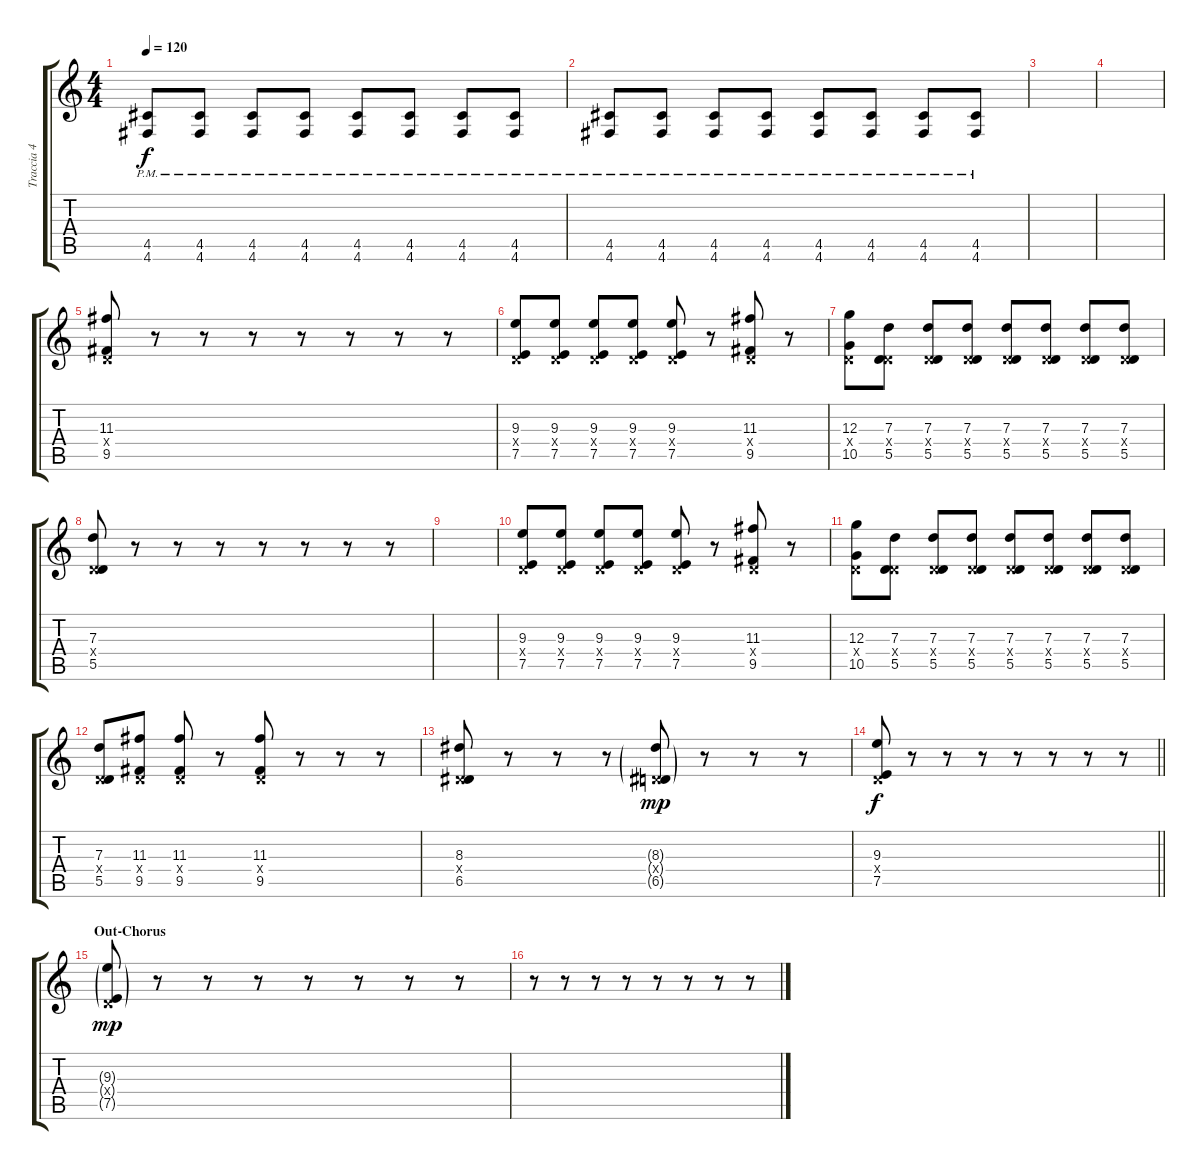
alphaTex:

\track ("Traccia 4" "Traccia 4") {instrument distortionguitar}
\staff {score tabs}
\tuning (E4 B3 G3 D3 A2 D2) {hide}
\ts (4 4)
\tempo 120
\clef g2
\ks c
(4.5{pm} 4.6).8{dy f} (4.5{pm} 4.6).8 (4.5{pm} 4.6).8 (4.5{pm} 4.6).8 (4.5{pm} 4.6).8 (4.5{pm} 4.6).8 (4.5{pm} 4.6).8 (4.5{pm} 4.6).8 |
(4.5{pm} 4.6).8 (4.5{pm} 4.6).8 (4.5{pm} 4.6).8 (4.5{pm} 4.6).8 (4.5{pm} 4.6).8 (4.5{pm} 4.6).8 (4.5{pm} 4.6).8 (4.5{pm} 4.6).8 |
|
|
(11.3 0.4{x} 9.5).8 r.8 r.8 r.8 r.8 r.8 r.8 r.8 |
(9.3 0.4{x} 7.5).8 (9.3 0.4{x} 7.5).8 (9.3 0.4{x} 7.5).8 (9.3 0.4{x} 7.5).8 (9.3 0.4{x} 7.5).8 r.8 (11.3 0.4{x} 9.5).8 r.8 |
(12.3 0.4{x} 10.5).8 (7.3 0.4{x} 5.5).8 (7.3 0.4{x} 5.5).8 (7.3 0.4{x} 5.5).8 (7.3 0.4{x} 5.5).8 (7.3 0.4{x} 5.5).8 (7.3 0.4{x} 5.5).8 (7.3 0.4{x} 5.5).8 |
(7.3 0.4{x} 5.5).8 r.8 r.8 r.8 r.8 r.8 r.8 r.8 |
|
(9.3 0.4{x} 7.5).8 (9.3 0.4{x} 7.5).8 (9.3 0.4{x} 7.5).8 (9.3 0.4{x} 7.5).8 (9.3 0.4{x} 7.5).8 r.8 (11.3 0.4{x} 9.5).8 r.8 |
(12.3 0.4{x} 10.5).8 (7.3 0.4{x} 5.5).8 (7.3 0.4{x} 5.5).8 (7.3 0.4{x} 5.5).8 (7.3 0.4{x} 5.5).8 (7.3 0.4{x} 5.5).8 (7.3 0.4{x} 5.5).8 (7.3 0.4{x} 5.5).8 |
(7.3 0.4{x} 5.5).8 (11.3 0.4{x} 9.5).8 (11.3 0.4{x} 9.5).8 r.8 (11.3 0.4{x} 9.5).8 r.8 r.8 r.8 |
(8.3 0.4{x} 6.5).8 r.8 r.8 r.8 (8.3{g} 0.4{g x} 6.5{g}).8{dy mp} r.8 r.8 r.8 |
\barLineRight lightlight
(9.3 0.4{x} 7.5).8{dy f} r.8 r.8 r.8 r.8 r.8 r.8 r.8 |
\section ("" "Out-Chorus")
(9.3{g} 0.4{g x} 7.5{g}).8{dy mp} r.8 r.8 r.8 r.8 r.8 r.8 r.8 |
r.8 r.8 r.8 r.8 r.8 r.8 r.8 r.8
